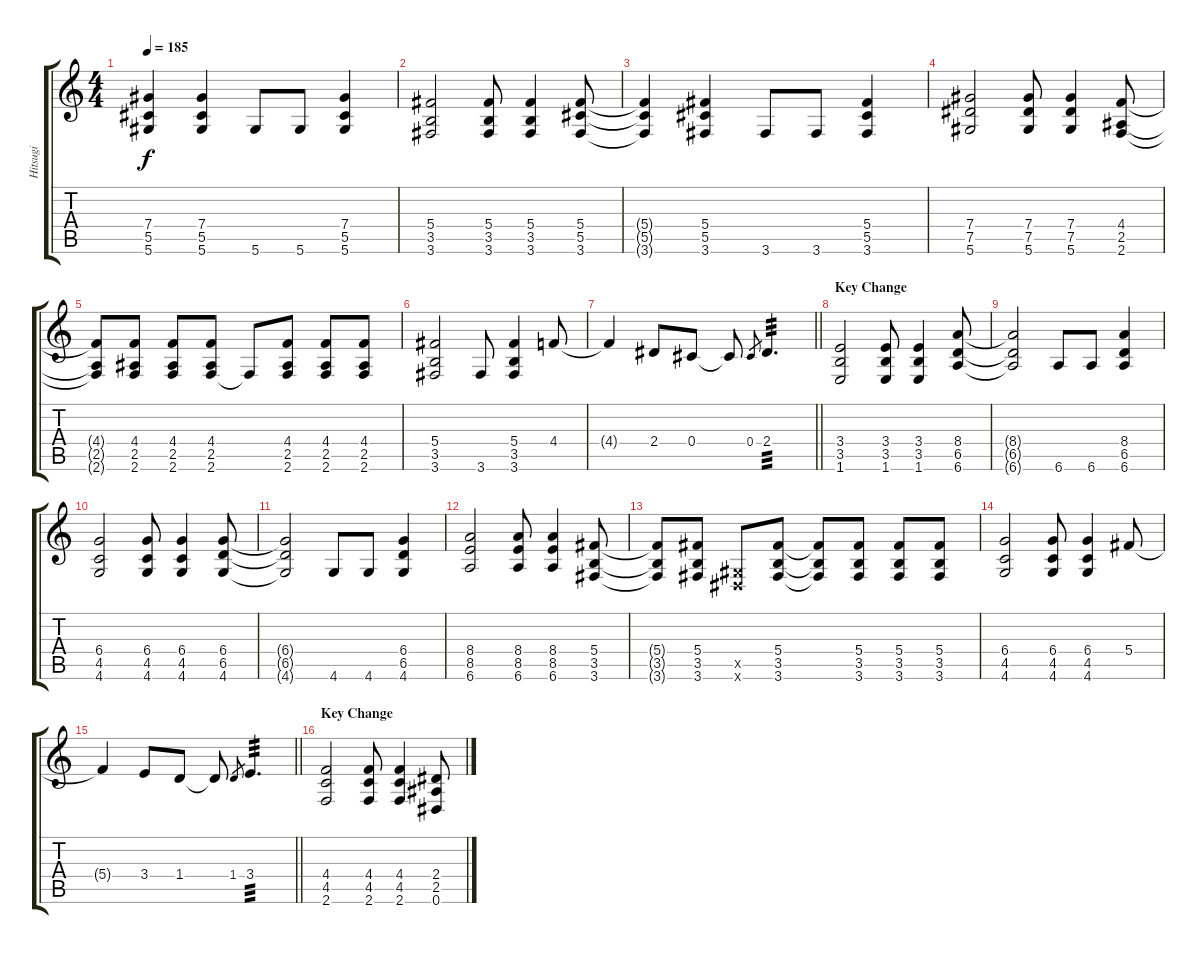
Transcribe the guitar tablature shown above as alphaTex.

\track ("Hitsugi" "Hitsugi") {instrument overdrivenguitar}
\staff {score tabs}
\tuning (Eb4 Bb3 Gb3 Db3 Ab2 Eb2) {hide}
\ts (4 4)
\tempo 185
\clef g2
\ks c
(7.4{t} 5.5{t} 5.6{t}).4{dy f} (7.4 5.5 5.6).4 5.6.8 5.6.8 (7.4 5.5 5.6).4 |
(5.4 3.5 3.6).2 (5.4 3.5 3.6).8 (5.4 3.5 3.6).4 (5.4 5.5 3.6).8 |
(5.4{t} 5.5{t} 3.6{t}).4 (5.4 5.5 3.6).4 3.6.8 3.6.8 (5.4 5.5 3.6).4 |
(7.4 7.5 5.6).2 (7.4 7.5 5.6).8 (7.4 7.5 5.6).4 (4.4 2.5 2.6).8 |
(4.4{t} 2.5{t} 2.6{t}).8 (4.4 2.5 2.6).8 (4.4 2.5 2.6).8 (4.4 2.5 2.6).8 2.6{t}.8 (4.4 2.5 2.6).8 (4.4 2.5 2.6).8 (4.4 2.5 2.6).8 |
(5.4 3.5 3.6).2 3.6.8 (5.4 3.5 3.6).4 4.4.8 |
\barLineRight lightlight
4.4{t}.4 2.4.8 0.4.8 0.4{t}.8 0.4.8{gr} 2.4.4{d tp 3} |
\section ("" "Key Change")
(3.4 3.5 1.6).2 (3.4 3.5 1.6).8 (3.4 3.5 1.6).4 (8.4 6.5 6.6).8 |
(8.4{t} 6.5{t} 6.6{t}).2 6.6.8 6.6.8 (8.4 6.5 6.6).4 |
(6.4 4.5 4.6).2 (6.4 4.5 4.6).8 (6.4 4.5 4.6).4 (6.4 6.5 4.6).8 |
(6.4{t} 6.5{t} 4.6{t}).2 4.6.8 4.6.8 (6.4 6.5 4.6).4 |
(8.4 8.5 6.6).2 (8.4 8.5 6.6).8 (8.4 8.5 6.6).4 (5.4 3.5 3.6).8 |
(5.4{t} 3.5{t} 3.6{t}).8 (5.4 3.5 3.6).8 (0.5{x} 0.6{x}).8 (5.4 3.5 3.6).8 (5.4{t} 3.5{t} 3.6{t}).8 (5.4 3.5 3.6).8 (5.4 3.5 3.6).8 (5.4 3.5 3.6).8 |
(6.4 4.5 4.6).2 (6.4 4.5 4.6).8 (6.4 4.5 4.6).4 5.4.8 |
\barLineRight lightlight
5.4{t}.4 3.4.8 1.4.8 1.4{t}.8 1.4.8{gr} 3.4.4{d tp 3} |
\section ("" "Key Change")
(4.4 4.5 2.6).2 (4.4 4.5 2.6).8 (4.4 4.5 2.6).4 (2.4 2.5 0.6).8
